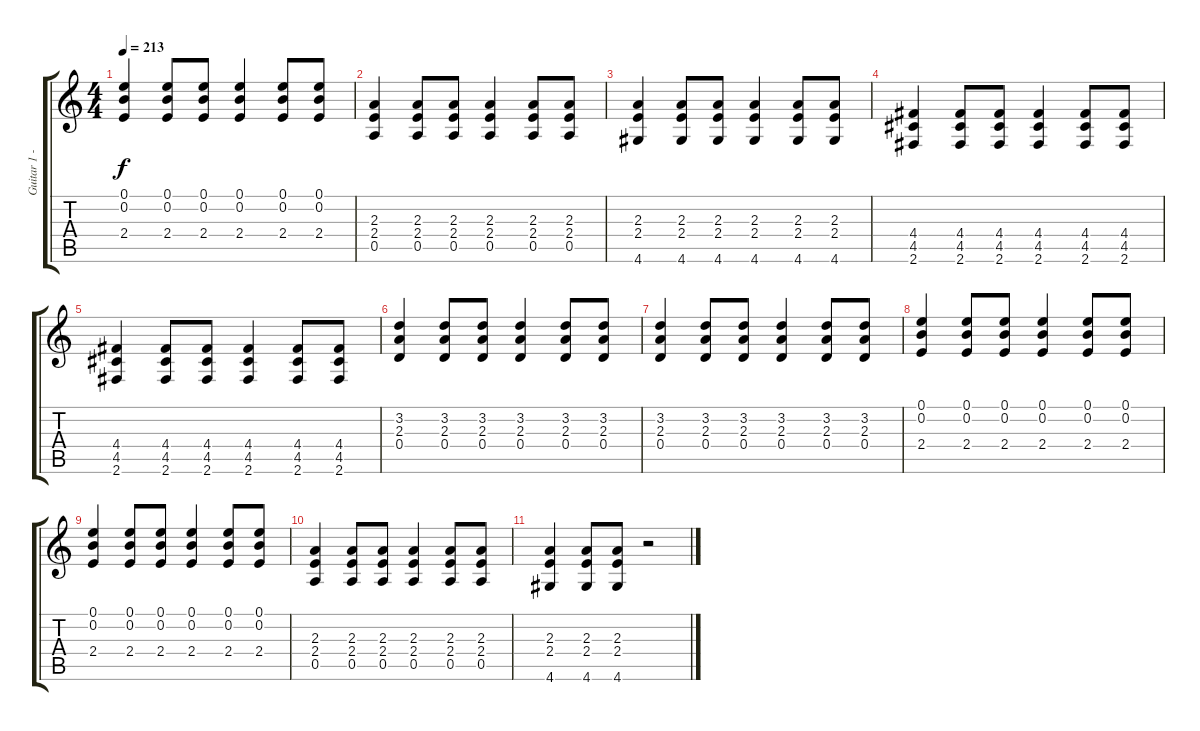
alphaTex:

\track ("Guitar 1 - El Hefe" "Guitar 1 -") {instrument overdrivenguitar}
\staff {score tabs}
\tuning (E4 B3 G3 D3 A2 E2) {hide}
\ts (4 4)
\tempo 213
\clef g2
\ks c
(0.1 0.2 2.4).4{dy f} (0.1 0.2 2.4).8{volume 5} (0.1 0.2 2.4).8 (0.1 0.2 2.4).4{volume 5} (0.1 0.2 2.4).8{volume 5} (0.1 0.2 2.4).8{volume 5} |
(2.3 2.4 0.5).4 (2.3 2.4 0.5).8{volume 5} (2.3 2.4 0.5).8{volume 5} (2.3 2.4 0.5).4 (2.3 2.4 0.5).8{volume 4} (2.3 2.4 0.5).8{volume 4} |
(2.3 2.4 4.6).4{volume 4} (2.3 2.4 4.6).8{volume 4} (2.3 2.4 4.6).8{volume 4} (2.3 2.4 4.6).4 (2.3 2.4 4.6).8{volume 4} (2.3 2.4 4.6).8 |
(4.4 4.5 2.6).4{volume 4} (4.4 4.5 2.6).8{volume 4} (4.4 4.5 2.6).8{volume 3} (4.4 4.5 2.6).4 (4.4 4.5 2.6).8{volume 3} (4.4 4.5 2.6).8{volume 3} |
(4.4 4.5 2.6).4 (4.4 4.5 2.6).8{volume 3} (4.4 4.5 2.6).8{volume 3} (4.4 4.5 2.6).4{volume 3} (4.4 4.5 2.6).8{volume 2} (4.4 4.5 2.6).8{volume 2} |
(3.2 2.3 0.4).4 (3.2 2.3 0.4).8{volume 2} (3.2 2.3 0.4).8{volume 2} (3.2 2.3 0.4).4{volume 2} (3.2 2.3 0.4).8{volume 2} (3.2 2.3 0.4).8{volume 2} |
(3.2 2.3 0.4).4 (3.2 2.3 0.4).8{volume 2} (3.2 2.3 0.4).8 (3.2 2.3 0.4).4{volume 1} (3.2 2.3 0.4).8{volume 1} (3.2 2.3 0.4).8{volume 1} |
(0.1 0.2 2.4).4 (0.1 0.2 2.4).8{volume 1} (0.1 0.2 2.4).8{volume 1} (0.1 0.2 2.4).4 (0.1 0.2 2.4).8{volume 1} (0.1 0.2 2.4).8{volume 0} |
(0.1 0.2 2.4).4{volume 0} (0.1 0.2 2.4).8{volume 0} (0.1 0.2 2.4).8{volume 0} (0.1 0.2 2.4).4 (0.1 0.2 2.4).8{volume 0} (0.1 0.2 2.4).8 |
(2.3 2.4 0.5).4 (2.3 2.4 0.5).8 (2.3 2.4 0.5).8 (2.3 2.4 0.5).4 (2.3 2.4 0.5).8 (2.3 2.4 0.5).8 |
(2.3 2.4 4.6).4 (2.3 2.4 4.6).8 (2.3 2.4 4.6).8 r.2
